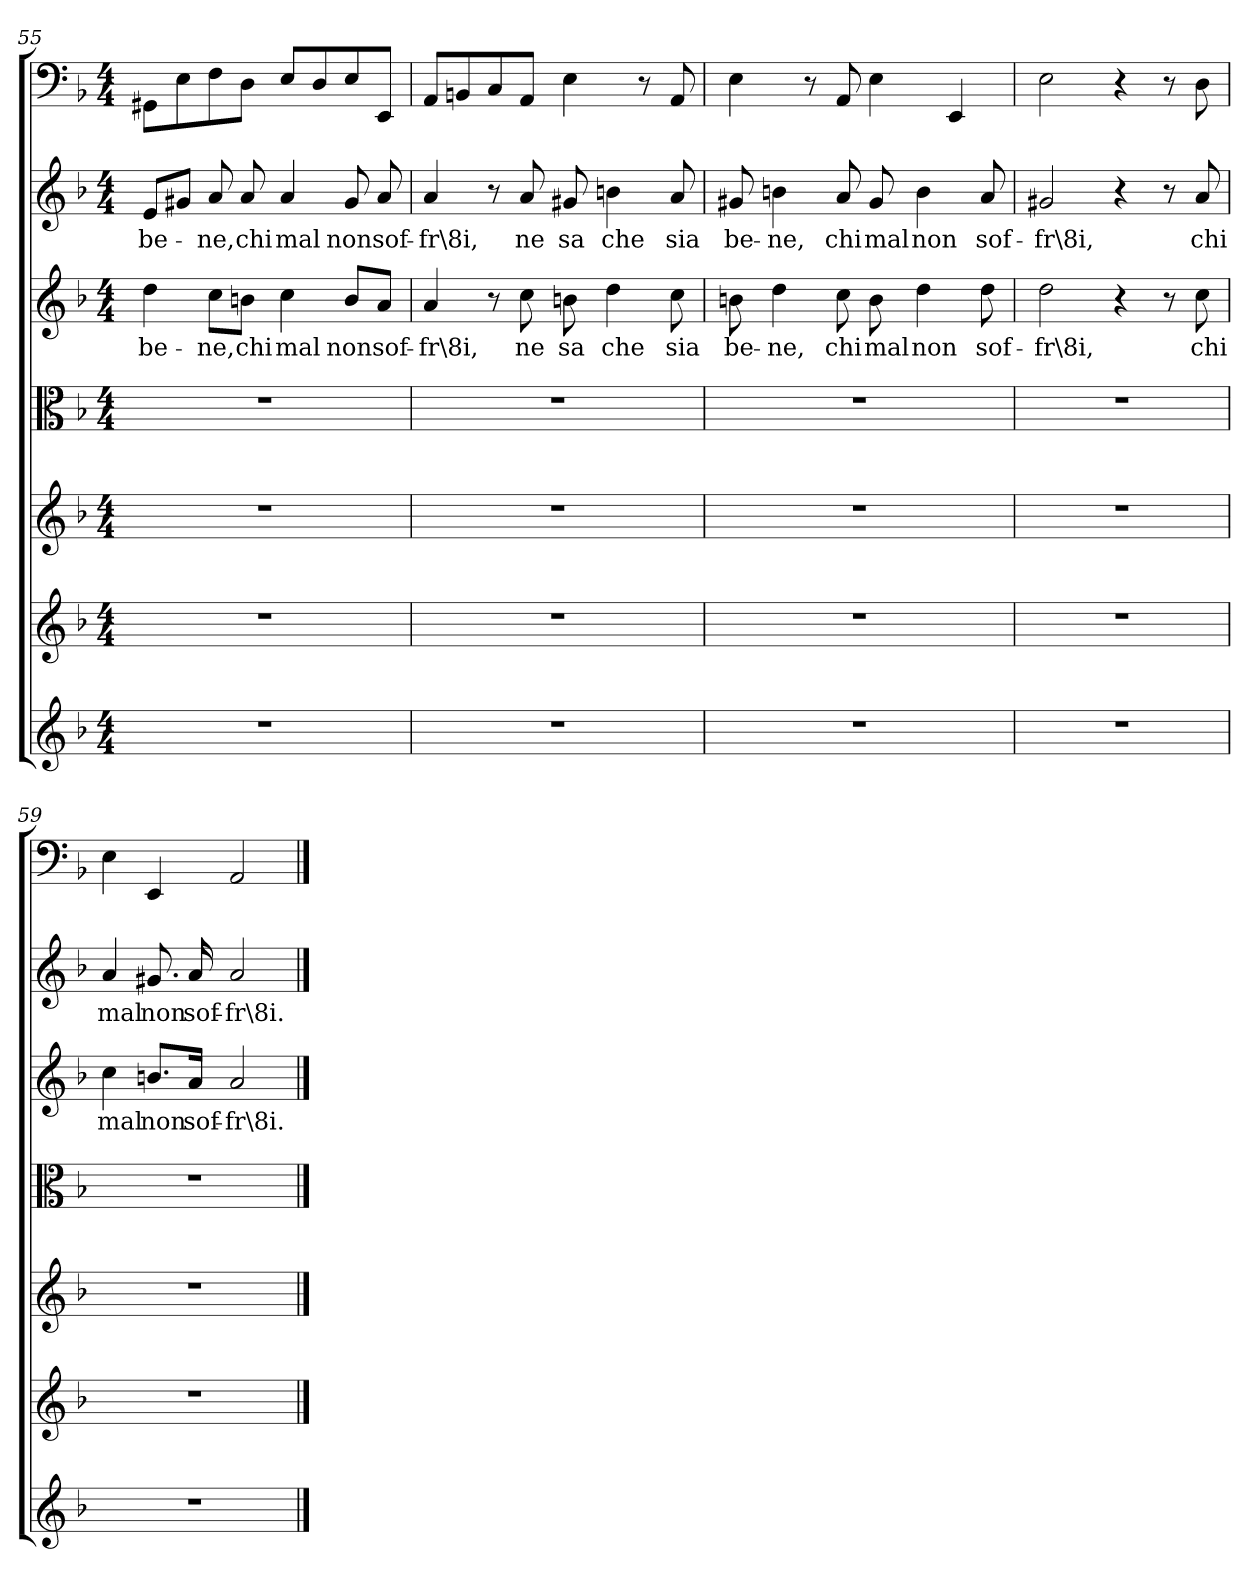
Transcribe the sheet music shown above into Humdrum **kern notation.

**kern	**kern	**kern	**kern	**kern	**text	**kern	**text	**kern
*part7	*part6	*part5	*part4	*part3	*part3	*part2	*part2	*part1
*staff7	*staff6	*staff5	*staff4	*staff3	*staff3	*staff2	*staff2	*staff1
*clefG2	*clefG2	*clefG2	*clefC3	*clefG2	*	*clefG2	*	*clefF4
*k[b-]	*k[b-]	*k[b-]	*k[b-]	*k[b-]	*	*k[b-]	*	*k[b-]
*F:	*F:	*F:	*F:	*F:	*	*F:	*	*F:
*M4/4	*M4/4	*M4/4	*M4/4	*M4/4	*	*M4/4	*	*M4/4
=55	=55	=55	=55	=55	=55	=55	=55	=55
1r	1r	1r	1r	4dd\	be-	8e/L	be-	8GG#X\L
.	.	.	.	.	.	8g#X/J	.	8E\
.	.	.	.	8cc\L	-ne,	8a/	-ne,	8F\
.	.	.	.	8bn\J	chi	8a/	chi	8D\J
.	.	.	.	4cc\	mal	4a/	mal	8E/L
.	.	.	.	.	.	.	.	8D/
.	.	.	.	8b/L	non	8g#/	non	8E/
.	.	.	.	8a/J	sof-	8a/	sof-	8EE/J
=56	=56	=56	=56	=56	=56	=56	=56	=56
1r	1r	1r	1r	4a/	-fr\8i,	4a/	-fr\8i,	8AA/L
.	.	.	.	.	.	.	.	8BBn/
.	.	.	.	8r	.	8r	.	8C/
.	.	.	.	8cc\	ne	8a/	ne	8AA/J
.	.	.	.	8bn\	sa	8g#X/	sa	4E\
.	.	.	.	4dd\	che	4bn\	che	.
.	.	.	.	.	.	.	.	8r
.	.	.	.	8cc\	sia	8a/	sia	8AA/
=57	=57	=57	=57	=57	=57	=57	=57	=57
1r	1r	1r	1r	8bn\	be-	8g#X/	be-	4E\
.	.	.	.	4dd\	-ne,	4bn\	-ne,	.
.	.	.	.	.	.	.	.	8r
.	.	.	.	8cc\	chi	8a/	chi	8AA/
.	.	.	.	8b\	mal	8g#/	mal	4E\
.	.	.	.	4dd\	non	4b\	non	.
.	.	.	.	.	.	.	.	4EE/
.	.	.	.	8dd\	sof-	8a/	sof-	.
=58	=58	=58	=58	=58	=58	=58	=58	=58
1r	1r	1r	1r	2dd\	-fr\8i,	2g#X/	-fr\8i,	2E\
.	.	.	.	4r	.	4r	.	4r
.	.	.	.	8r	.	8r	.	8r
.	.	.	.	8cc\	chi	8a/	chi	8D\
=59	=59	=59	=59	=59	=59	=59	=59	=59
1r	1r	1r	1r	4cc\	mal	4a/	mal	4E\
.	.	.	.	8.bn/L	non	8.g#X/	non	4EE/
.	.	.	.	16a/Jk	sof-	16a/	sof-	.
.	.	.	.	2a/	-fr\8i.	2a/	-fr\8i.	2AA/
==	==	==	==	==	==	==	==	==
*-	*-	*-	*-	*-	*-	*-	*-	*-
